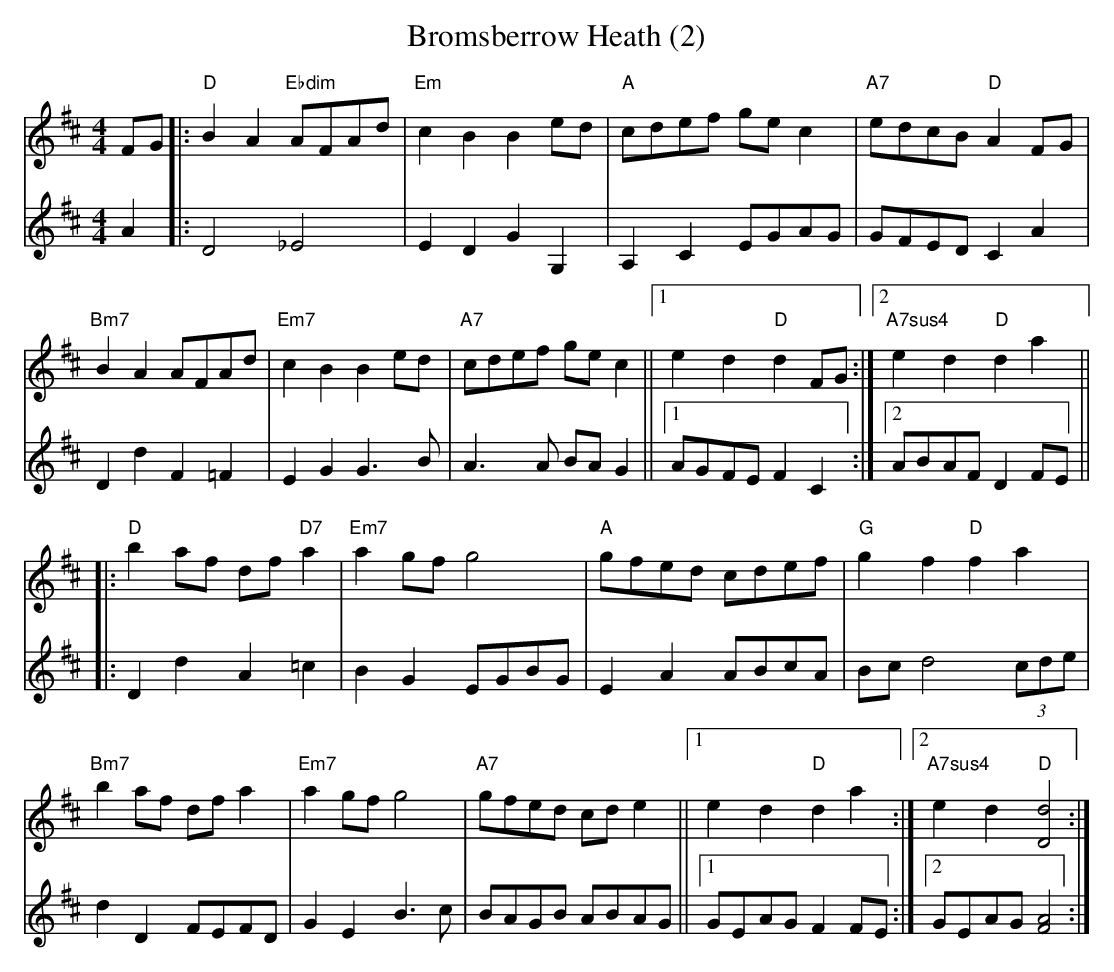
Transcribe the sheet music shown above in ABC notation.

X:1
T: Bromsberrow Heath (2)
K:D
M:4/4     %Meter
L:1/8     %
V:1
FG |:"D"B2 A2 "Ebdim"AFAd |"Em"c2 B2 B2 ed |"A"cdef ge c2 |"A7"edcB "D"A2 FG |
"Bm7"B2 A2 AFAd |"Em7"c2 B2 B2 ed |"A7"cdef ge c2 ||1e2 d2 "D"d2 FG :|2"A7sus4"e2 d2 "D"d2 a2 ||
|:"D"b2 af df "D7"a2 |"Em7"a2 gf g4 |"A"gfed cdef |"G"g2 f2 "D"f2 a2 |
"Bm7"b2 af df a2 |"Em7"a2 gf g4 |"A7"gfed cd e2 ||1e2 d2 "D"d2 a2 :|2"A7sus4"e2 d2 "D"[D4d4] :|
V:2
A2 |:D4 _E4 |E2 D2 G2 G,2 |A,2 C2 EGAG |GFED C2 A2 |
D2 d2 F2 =F2 |E2 G2 G3 B |A3 A BA G2 ||1AGFE F2 C2 :|2ABAF D2 FE ||
|:D2 d2 A2 =c2 |B2 G2 EGBG |E2 A2 ABcA |Bc d4 (3cde |
d2 D2 FEFD |G2 E2 B3 c |BAGB ABAG ||1GEAG F2 FE :|2GEAG [F4A4] :|
     %End of file
